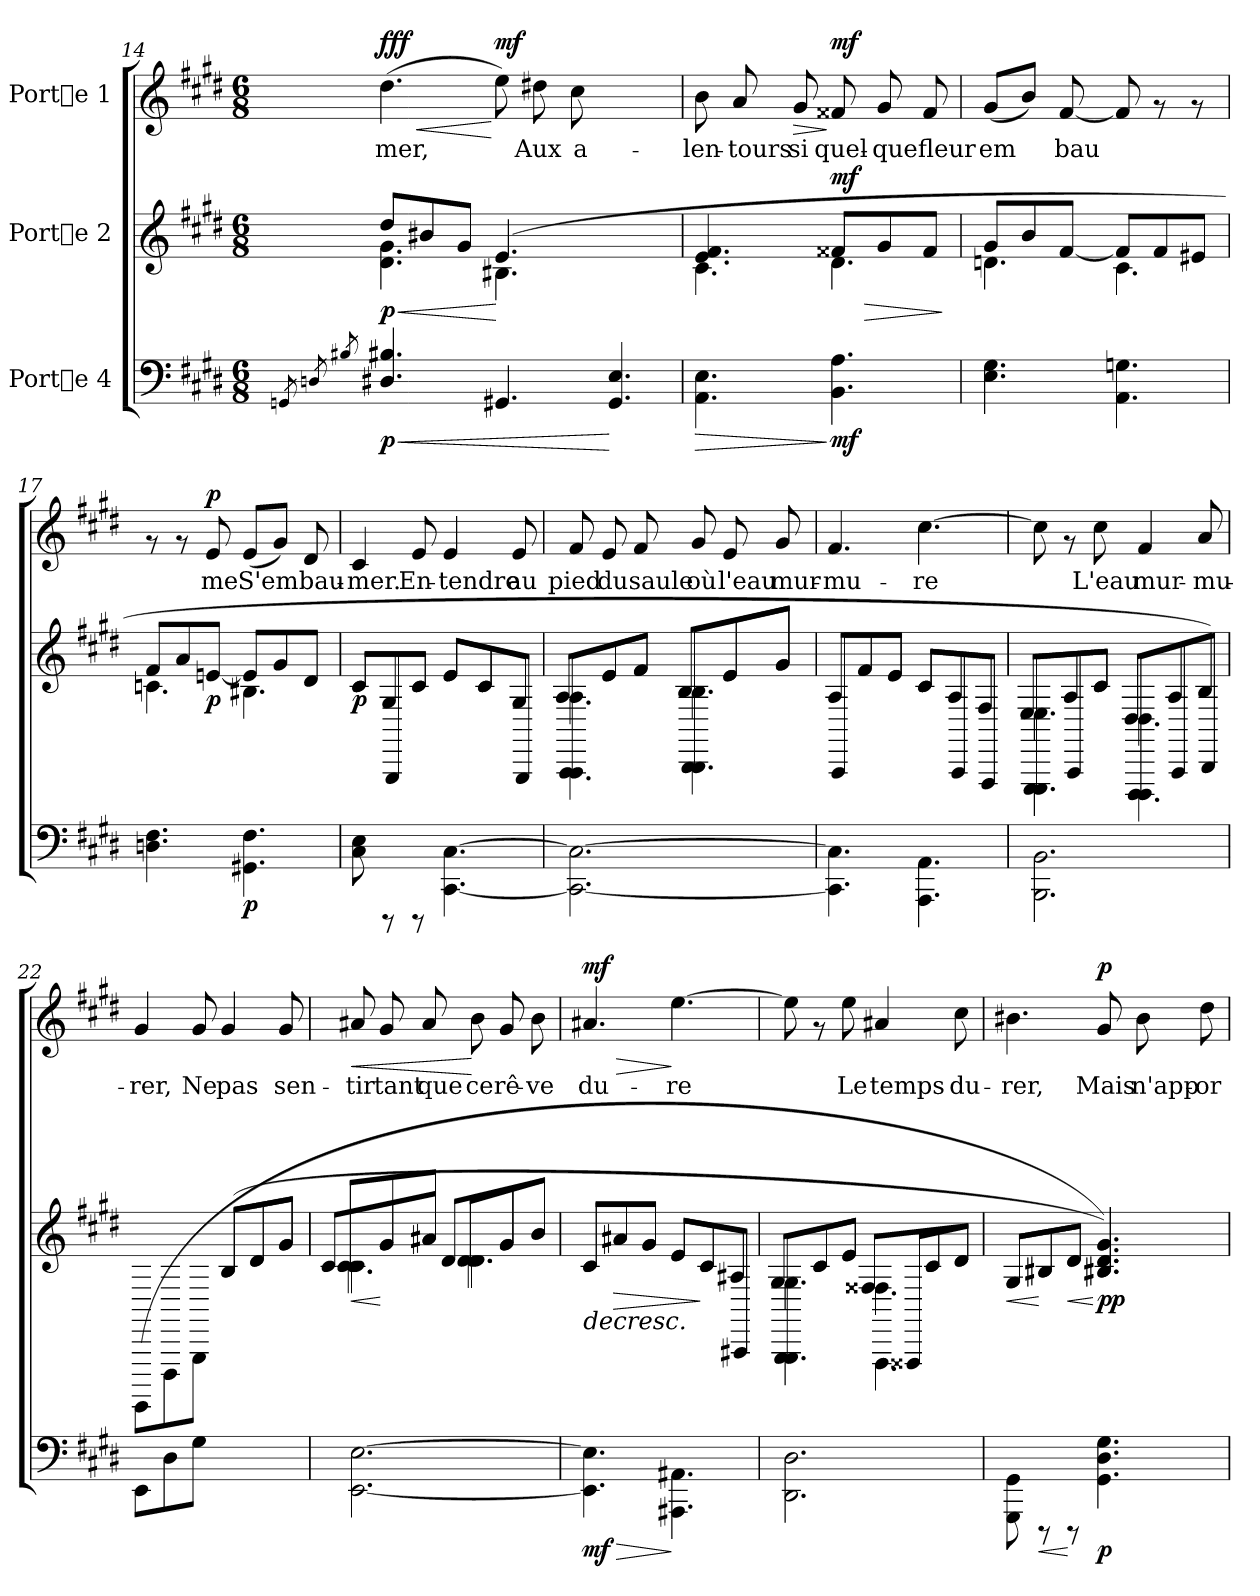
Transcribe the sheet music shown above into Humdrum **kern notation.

**kern	**dynam	**kern	**dynam	**kern	**text	**dynam
*part3	*part3	*part2	*part2	*part1	*part1	*part1
*staff3	*staff3	*staff2	*staff2	*staff1	*staff1	*staff1
*I"Porte 4	*	*I"Porte 2	*	*I"Porte 1	*	*
*clefF4	*	*clefG2	*	*clefG2	*	*
*k[f#c#g#d#]	*	*k[f#c#g#d#]	*	*k[f#c#g#d#]	*	*
*E:	*	*E:	*	*E:	*	*
*M6/8	*	*M6/8	*	*M6/8	*	*
=14	=14	=14	=14	=14	=14	=14
8qGGn/	.	.	.	.	.	.
8qDn/	.	.	.	.	.	.
8qB#X/	.	.	.	.	.	.
!	!LO:HP:b	!	!LO:HP:b	!	!LO:LY:b	!LO:HP:b
*	*	*^	*	*	*	*
!	!LO:DY:n=1:b	!	!	!LO:DY:n=1:b	!	!	!LO:DY:n=1:a
4.B#X/ 4.D#X/	< p	4.g#\ 4.d#\	8dd#/L	< p	(>4.dd#\	-mer,	< fff
.	.	.	8b#X/	.	.	.	.
.	.	.	8g#/J	.	.	.	.
!	!	!	!	!	!	!LO:LY:b	!LO:DY:n=2:a
4.GG#X/	.	(>4.e/	4.B#X\	[	8ee\)	.	[ mf
!	!	!	!	!	!	!LO:LY:b	!
.	.	.	.	.	8dd#X\	Aux	.
!	!	!	!	!	!	!LO:LY:b	!
.	.	.	.	.	8cc#\	a-	.
4.E/ 4.GG#/	[	4.ryy	4.ryy	.	4.ryy	.	.
=15	=15	=15	=15	=15	=15	=15	=15
!	!LO:HP:b	!	!	!	!	!LO:LY:b	!
4.E\ 4.AA\	>	4.f#/ 4.e/	4.c#\	.	8b\	-len-	.
!	!	!	!	!	!	!LO:LY:b	!
.	.	.	.	.	8a/	-tours	.
!	!	!	!	!	!	!LO:LY:b	!LO:HP:b
.	.	.	.	.	8g#/	si	>
!	!LO:DY:n=1:b	!	!	!LO:HP:b	!	!LO:LY:b	!
!	!	!	!	!LO:DY:n=1:a	!	!	!LO:DY:n=1:a
4.A\ 4.BB\	] mf	4.d#\	8f##X/L	> mf	8f##X/	quel-	] mf
!	!	!	!	!	!	!LO:LY:b	!
.	.	.	8g#/	.	8g#/	-que	.
!	!	!	!	!	!	!LO:LY:b	!
.	.	.	8f##/J	.	8f##/	fleur	.
*	*	*v	*v	*	*	*	*
.	.	.	]	.	.	.
!!LO:PB:g=z
=16	=16	=16	=16	=16	=16	=16
*	*	*^	*	*	*	*
!	!	!	!	!	!	!LO:LY:b	!
4.G#\ 4.E\	.	4.dn\	8g#/L	.	(>8g#/L	em-	.
!	!	!	!	!	!	!LO:LY:b	!
.	.	.	8b/	.	8b/J)	-	.
!	!	!	!	!	!	!LO:LY:b	!
.	.	.	[<8f#/J	.	[<8f#/	bau-	.
!	!	!	!	!	!	!LO:LY:b	!
4.Gn\ 4.AA\	.	4.c#\	8f#/L]	.	8f#/]	--	.
.	.	.	8f#/	.	8rf	.	.
.	.	.	8e#X/J	.	8rf	.	.
=17	=17	=17	=17	=17	=17	=17	=17
4.F#\ 4.Dn\	.	4.cn\	8f#/L	.	8rf	.	.
.	.	.	8a/	.	8rf	.	.
!	!	!	!	!LO:DY:b	!	!LO:LY:b	!LO:DY:a
.	.	.	[<8en/J	p	8e/	-me	p
!	!LO:DY:b	!	!	!	!	!LO:LY:b	!
4.F#\ 4.GG#X\	p	4.B#X\	8e/L]	.	(>8e/L	S'em-	.
!	!	!	!	!	!	!LO:LY:b	!
.	.	.	8g#/	.	8g#/J)	-	.
!	!	!	!	!	!	!LO:LY:b	!
.	.	.	8d#/J	.	8d#/	bau-	.
=18	=18	=18	=18	=18	=18	=18	=18
!	!	!	!	!LO:DY:b	!	!LO:LY:b	!
8E\ 8C#\	.	8c#/L	8c#/L	p	4c#/	-mer.	.
8rCCC	.	8G#/	8GGG#/	.	.	.	.
!	!	!	!	!	!	!LO:LY:b	!
8rCCC	.	8c#/J	8c#/J	.	8e/	En-	.
!	!	!	!	!	!	!LO:LY:b	!
[>4.C#\ [>4.CC#\	.	8e/L	8e/L	.	4e/	-tendre	.
.	.	8c#/	8c#/	.	.	.	.
!	!	!	!	!	!	!LO:LY:b	!
.	.	8G#/J	8GGG#/J	.	8e/	au	.
!!LO:LB:g=z
=19	=19	=19	=19	=19	=19	=19	=19
*	*	*^	*^	*	*	*	*
!	!	!	!	!	!	!	!	!LO:LY:b	!
2.C#\_> 2.CC#\_>	.	4.A\	8A/L	4.AAA\	8AAA/L	.	8f#/	pied	.
!	!	!	!	!	!	!	!	!LO:LY:b	!
.	.	.	8e/	.	8e/	.	8e/	du	.
!	!	!	!	!	!	!	!	!LO:LY:b	!
.	.	.	8f#/J	.	8f#/J	.	8f#/	saule	.
!	!	!	!	!	!	!	!	!LO:LY:b	!
.	.	4.B\	8B/L	4.BBB\	8BBB/L	.	8g#/	où	.
!	!	!	!	!	!	!	!	!LO:LY:b	!
.	.	.	8e/	.	8e/	.	8e/	l'eau	.
!	!	!	!	!	!	!	!	!LO:LY:b	!
.	.	.	8g#/J	.	8g#/J	.	8g#/	mur-	.
=20	=20	=20	=20	=20	=20	=20	=20	=20	=20
!	!	!	!	!	!	!	!	!LO:LY:b	!
*	*	*	*v	*v	*v	*	*	*	*
4.C#\] 4.CC#\]	.	8A/L	8AAA/L	.	4.f#/	-mu-	.
.	.	8f#/	8f#/	.	.	.	.
.	.	8e/J	8e/J	.	.	.	.
!	!	!	!	!	!	!LO:LY:b	!
4.AA\ 4.AAA\	.	8c#/L	8c#/L	.	[>4.cc#\	-re	.
.	.	8A/	8AAA/	.	.	.	.
.	.	8F#/J	8FFF#/J	.	.	.	.
=21	=21	=21	=21	=21	=21	=21	=21
*	*	*^	*^	*	*	*	*
!	!	!	!	!	!	!	!	!LO:LY:b	!
2.BB\ 2.BBB\	.	4.E\	8E/L	4.EEE\	8EEE/L	.	8cc#\]	.	.
.	.	.	8A/	.	8AAA/	.	8rf	.	.
!	!	!	!	!	!	!	!	!LO:LY:b	!
.	.	.	8c#/J	.	8c#/J	.	8cc#\	L'eau	.
!	!	!	!	!	!	!	!	!LO:LY:b	!
.	.	4.D#\	8D#/L	4.DDD#\	8DDD#/L	.	4f#/	mur-	.
.	.	.	8A/	.	8AAA/	.	.	.	.
!	!	!	!	!	!	!	!	!LO:LY:b	!
.	.	.	8B/J)	.	8BBB/J	.	8a/	-mu-	.
!!LO:LB:g=z
=22	=22	=22	=22	=22	=22	=22	=22	=22	=22
!	!	!	!	!	!	!	!	!LO:LY:b	!
*	*	*	*v	*v	*v	*	*	*	*
8EE\L	.	4.ryy	(>8EEEE\L	.	4g#/	-rer,	.
8D#\	.	.	8DDD#\	.	.	.	.
!	!	!	!	!	!	!LO:LY:b	!
8G#\J	.	.	8GGG#\J	.	8g#/	Ne	.
!	!	!	!	!	!	!LO:LY:b	!
4.ryy	.	(>8B/L	8B/L	.	4g#/	pas	.
.	.	8d#/	8d#/	.	.	.	.
!	!	!	!	!	!	!LO:LY:b	!
.	.	8g#/J	8g#/J	.	8g#/	sen-	.
=23	=23	=23	=23	=23	=23	=23	=23
!	!	!	!	!LO:HP:b	!	!	!
!	!	!	!	!LO:HP:n=1:b	!	!LO:LY:b	!LO:HP:b
*	*	*^	*^	*	*	*	*
[>2.E\ [>2.EE\	.	4.c#\	8c#/L	4.c#\	8c#/L	< <	8a#X/	-tir	<
!	!	!	!	!	!	!	!	!LO:LY:b	!
.	.	.	8g#/	.	8g#/	[	8g#/	tant	.
!	!	!	!	!	!	!	!	!LO:LY:b	!
.	.	.	8a#X/J	.	8a#X/J	.	8a#/	que	.
!	!	!	!	!	!	!	!	!LO:LY:b	!
.	.	4.d#\	8d#/L	4.d#\	8d#/L	[	8b\	ce	[
!	!	!	!	!	!	!	!	!LO:LY:b	!
.	.	.	8g#/	.	8g#/	.	8g#/	rê-	.
!	!	!	!	!	!	!	!	!LO:LY:b	!
.	.	.	8b/J	.	8b/J	.	8b\	-ve	.
=24	=24	=24	=24	=24	=24	=24	=24	=24	=24
!	!LO:HP:b	!	!	!	!	!LO:HP:b	!	!LO:LY:b	!LO:HP:b
!	!LO:DY:n=1:b	!	!	!	!	!LO:DY:n=1:b	!	!	!
!	!	!	!	!	!	!LO:DY:n=2:b	!	!	!LO:DY:n=1:a
*	*	*	*v	*v	*v	*	*	*	*
4.E\] 4.EE\]	> mf	8c#/L	8c#/L	> mf mf	4.a#X/	du-	> mf
!	!	!	!	!LO:HP:b	!	!	!
.	.	8a#X/	8a#X/	>	.	.	.
.	.	8g#/J	8g#/J	.	.	.	.
!	!	!	!	!	!	!LO:LY:b	!
4.AA#X\ 4.AAA#X\	]	8e/L	8e/L	.	[>4.ee\	-re	]
.	.	8c#/	8c#/	] ]	.	.	.
.	.	8A#X/J	8AAA#X/J	.	.	.	.
!!LO:PB:g=z
=25	=25	=25	=25	=25	=25	=25	=25
*	*	*^	*^	*	*	*	*
!	!	!	!	!	!	!	!	!LO:LY:b	!
2.D#\ 2.DD#\	.	4.G#\	8G#/L	4.GGG#\	8GGG#/L	.	8ee\]	.	.
.	.	.	8c#/	.	8c#/	.	8rf	.	.
!	!	!	!	!	!	!	!	!LO:LY:b	!
.	.	.	8e/J	.	8e/J	.	8ee\	Le	.
!	!	!	!	!	!	!	!	!LO:LY:b	!
.	.	4.F##X\	8F##X/L	4.FFF#\	8FFF##X/L	.	4a#X/	temps	.
.	.	.	8c#/	.	8c#/	.	.	.	.
!	!	!	!	!	!	!	!	!LO:LY:b	!
.	.	.	8d#/J	.	8d#/J	.	8cc#\	du-	.
=26	=26	=26	=26	=26	=26	=26	=26	=26	=26
!	!	!	!	!	!	!LO:HP:b	!	!LO:LY:b	!
*	*	*	*v	*v	*v	*	*	*	*
8GG#\ 8GGG#\	.	8G#/L	8G#/L	<	4.b#X\	-rer,	.
!	!LO:HP:b	!	!	!	!	!	!
8rCCC	<	8B#X/	8B#X/	[	.	.	.
!	!	!	!	!LO:HP:b	!	!	!
8rCCC	[	8d#/J	8d#/J	<	.	.	.
!	!LO:DY:b	!	!	!LO:DY:n=1:b	!	!LO:LY:b	!
!	!	!	!	!LO:DY:n=2:b	!	!	!LO:DY:a
4.G#\ 4.D#\ 4.GG#\	p	4.g#/ 4.d#/ 4.B#X/)	4.g#/ 4.d#/ 4.B#X/)	[ p p	8g#/	Mais	p
!	!	!	!	!	!	!LO:LY:b	!
.	.	.	.	.	8b#\	n'app-	.
!	!	!	!	!	!	!LO:LY:b	!
.	.	.	.	.	8dd#\	-or-	.
*	*	*v	*v	*	*	*	*
=	=	=	=	=	=	=
*-	*-	*-	*-	*-	*-	*-
